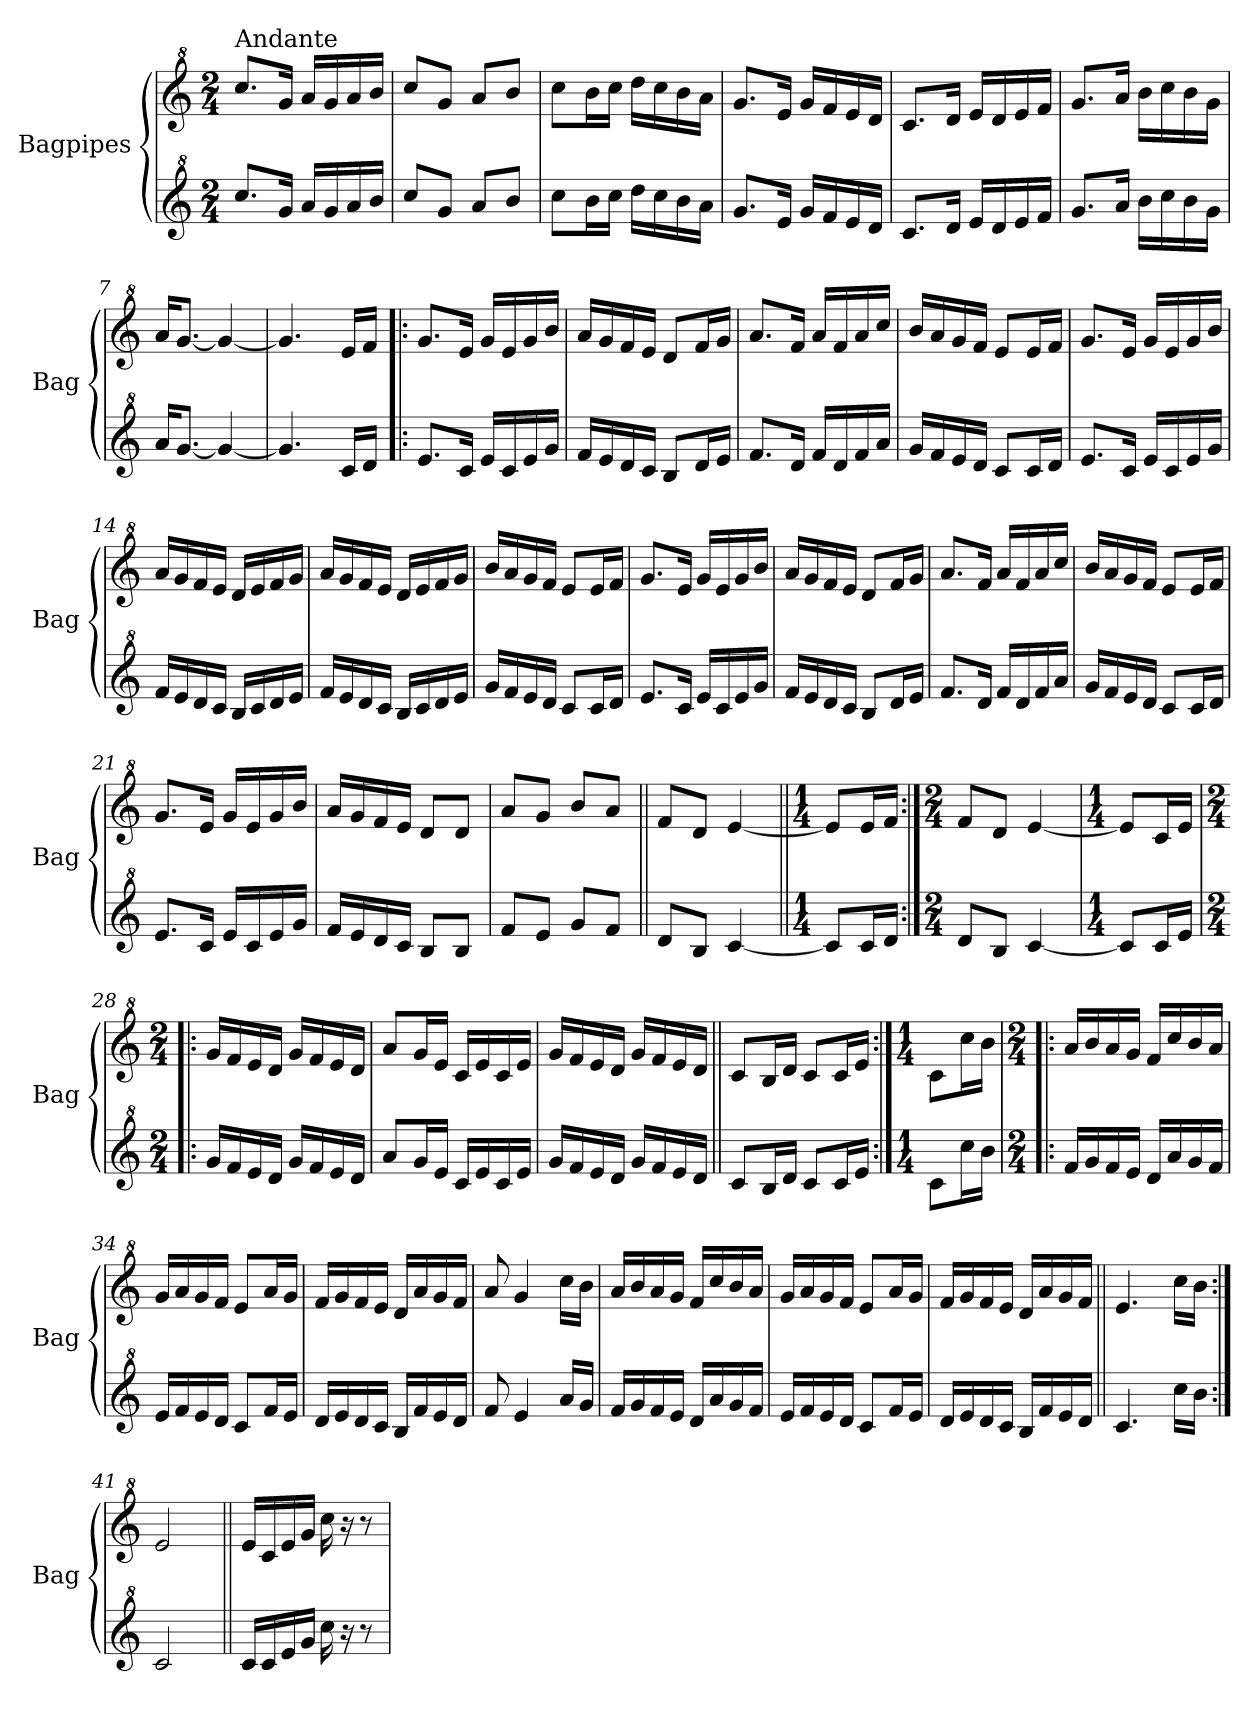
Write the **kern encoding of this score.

**kern	**kern
*part2	*part1
*staff2	*staff1
*I"Bagpipes	*I"Bagpipes
*I'Bag	*I'Bag
*clefG^2	*clefG^2
*k[]	*k[]
*C:	*C:
*M2/4	*M2/4
=1	=1
!	!LO:TX:a:t=Andante
8.ccc/L	8.ccc/L
16gg/Jk	16gg/Jk
16aa/LL	16aa/LL
16gg/	16gg/
16aa/	16aa/
16bb/JJ	16bb/JJ
=2	=2
8ccc/L	8ccc/L
8gg/J	8gg/J
8aa/L	8aa/L
8bb/J	8bb/J
=3	=3
8ccc\L	8ccc\L
16bb\L	16bb\L
16ccc\JJ	16ccc\JJ
16ddd\LL	16ddd\LL
16ccc\	16ccc\
16bb\	16bb\
16aa\JJ	16aa\JJ
=4	=4
8.gg/L	8.gg/L
16ee/Jk	16ee/Jk
16gg/LL	16gg/LL
16ff/	16ff/
16ee/	16ee/
16dd/JJ	16dd/JJ
=5	=5
8.cc/L	8.cc/L
16dd/Jk	16dd/Jk
16ee/LL	16ee/LL
16dd/	16dd/
16ee/	16ee/
16ff/JJ	16ff/JJ
=6	=6
8.gg/L	8.gg/L
16aa/Jk	16aa/Jk
16bb\LL	16bb\LL
16ccc\	16ccc\
16bb\	16bb\
16gg\JJ	16gg\JJ
!!LO:LB:g=z
=7	=7
16aa/KL	16aa/KL
[8.gg/J	[8.gg/J
4gg/_	4gg/_
=8	=8
4.gg/]	4.gg/]
16cc/LL	16ee/LL
16dd/JJ	16ff/JJ
=9!|:	=9!|:
8.ee/L	8.gg/L
16cc/Jk	16ee/Jk
16ee/LL	16gg/LL
16cc/	16ee/
16ee/	16gg/
16gg/JJ	16bb/JJ
=10	=10
16ff/LL	16aa/LL
16ee/	16gg/
16dd/	16ff/
16cc/JJ	16ee/JJ
8b/L	8dd/L
16dd/L	16ff/L
16ee/JJ	16gg/JJ
=11	=11
8.ff/L	8.aa/L
16dd/Jk	16ff/Jk
16ff/LL	16aa/LL
16dd/	16ff/
16ff/	16aa/
16aa/JJ	16ccc/JJ
=12	=12
16gg/LL	16bb/LL
16ff/	16aa/
16ee/	16gg/
16dd/JJ	16ff/JJ
8cc/L	8ee/L
16cc/L	16ee/L
16dd/JJ	16ff/JJ
=13	=13
8.ee/L	8.gg/L
16cc/Jk	16ee/Jk
16ee/LL	16gg/LL
16cc/	16ee/
16ee/	16gg/
16gg/JJ	16bb/JJ
!!LO:LB:g=z
=14	=14
16ff/LL	16aa/LL
16ee/	16gg/
16dd/	16ff/
16cc/JJ	16ee/JJ
16b/LL	16dd/LL
16cc/	16ee/
16dd/	16ff/
16ee/JJ	16gg/JJ
=15	=15
16ff/LL	16aa/LL
16ee/	16gg/
16dd/	16ff/
16cc/JJ	16ee/JJ
16b/LL	16dd/LL
16cc/	16ee/
16dd/	16ff/
16ee/JJ	16gg/JJ
=16	=16
16gg/LL	16bb/LL
16ff/	16aa/
16ee/	16gg/
16dd/JJ	16ff/JJ
8cc/L	8ee/L
16cc/L	16ee/L
16dd/JJ	16ff/JJ
=17	=17
8.ee/L	8.gg/L
16cc/Jk	16ee/Jk
16ee/LL	16gg/LL
16cc/	16ee/
16ee/	16gg/
16gg/JJ	16bb/JJ
=18	=18
16ff/LL	16aa/LL
16ee/	16gg/
16dd/	16ff/
16cc/JJ	16ee/JJ
8b/L	8dd/L
16dd/L	16ff/L
16ee/JJ	16gg/JJ
!!LO:LB:g=z
=19	=19
8.ff/L	8.aa/L
16dd/Jk	16ff/Jk
16ff/LL	16aa/LL
16dd/	16ff/
16ff/	16aa/
16aa/JJ	16ccc/JJ
=20	=20
16gg/LL	16bb/LL
16ff/	16aa/
16ee/	16gg/
16dd/JJ	16ff/JJ
8cc/L	8ee/L
16cc/L	16ee/L
16dd/JJ	16ff/JJ
=21	=21
8.ee/L	8.gg/L
16cc/Jk	16ee/Jk
16ee/LL	16gg/LL
16cc/	16ee/
16ee/	16gg/
16gg/JJ	16bb/JJ
=22	=22
16ff/LL	16aa/LL
16ee/	16gg/
16dd/	16ff/
16cc/JJ	16ee/JJ
8b/L	8dd/L
8b/J	8dd/J
=23	=23
8ff/L	8aa/L
8ee/J	8gg/J
8gg/L	8bb/L
8ff/J	8aa/J
=24||	=24||
8dd/L	8ff/L
8b/J	8dd/J
[4cc/	[4ee/
=25||	=25||
*M1/4	*M1/4
8cc/L]	8ee/L]
16cc/L	16ee/L
16dd/JJ	16ff/JJ
!!LO:LB:g=z
=26:|!	=26:|!
*M2/4	*M2/4
8dd/L	8ff/L
8b/J	8dd/J
[4cc/	[4ee/
=27	=27
*M1/4	*M1/4
8cc/L]	8ee/L]
16cc/L	16cc/L
16ee/JJ	16ee/JJ
=28!|:	=28!|:
*M2/4	*M2/4
16gg/LL	16gg/LL
16ff/	16ff/
16ee/	16ee/
16dd/JJ	16dd/JJ
16gg/LL	16gg/LL
16ff/	16ff/
16ee/	16ee/
16dd/JJ	16dd/JJ
=29	=29
8aa/L	8aa/L
16gg/L	16gg/L
16ee/JJ	16ee/JJ
16cc/LL	16cc/LL
16ee/	16ee/
16cc/	16cc/
16ee/JJ	16ee/JJ
=30	=30
16gg/LL	16gg/LL
16ff/	16ff/
16ee/	16ee/
16dd/JJ	16dd/JJ
16gg/LL	16gg/LL
16ff/	16ff/
16ee/	16ee/
16dd/JJ	16dd/JJ
=31||	=31||
8cc/L	8cc/L
16b/L	16b/L
16dd/JJ	16dd/JJ
8cc/L	8cc/L
16cc/L	16cc/L
16ee/JJ	16ee/JJ
!!LO:PB:g=z
=32:|!	=32:|!
*M1/4	*M1/4
8cc\L	8cc\L
16ccc\L	16ccc\L
16bb\JJ	16bb\JJ
=33!|:	=33!|:
*M2/4	*M2/4
16ff/LL	16aa/LL
16gg/	16bb/
16ff/	16aa/
16ee/JJ	16gg/JJ
16dd/LL	16ff/LL
16aa/	16ccc/
16gg/	16bb/
16ff/JJ	16aa/JJ
=34	=34
16ee/LL	16gg/LL
16ff/	16aa/
16ee/	16gg/
16dd/JJ	16ff/JJ
8cc/L	8ee/L
16ff/L	16aa/L
16ee/JJ	16gg/JJ
=35	=35
16dd/LL	16ff/LL
16ee/	16gg/
16dd/	16ff/
16cc/JJ	16ee/JJ
16b/LL	16dd/LL
16ff/	16aa/
16ee/	16gg/
16dd/JJ	16ff/JJ
=36	=36
8ff/	8aa/
4ee/	4gg/
16aa/LL	16ccc\LL
16gg/JJ	16bb\JJ
=37	=37
16ff/LL	16aa/LL
16gg/	16bb/
16ff/	16aa/
16ee/JJ	16gg/JJ
16dd/LL	16ff/LL
16aa/	16ccc/
16gg/	16bb/
16ff/JJ	16aa/JJ
!!LO:LB:g=z
=38	=38
16ee/LL	16gg/LL
16ff/	16aa/
16ee/	16gg/
16dd/JJ	16ff/JJ
8cc/L	8ee/L
16ff/L	16aa/L
16ee/JJ	16gg/JJ
=39	=39
16dd/LL	16ff/LL
16ee/	16gg/
16dd/	16ff/
16cc/JJ	16ee/JJ
16b/LL	16dd/LL
16ff/	16aa/
16ee/	16gg/
16dd/JJ	16ff/JJ
=40||	=40||
4.cc/	4.ee/
16ccc\LL	16ccc\LL
16bb\JJ	16bb\JJ
=41:|!	=41:|!
2cc/	2ee/
=42||	=42||
16cc/LL	16ee/LL
16cc/	16cc/
16ee/	16ee/
16gg/JJ	16gg/JJ
16ccc\	16ccc\
16r	16r
8r	8r
=	=
*-	*-
